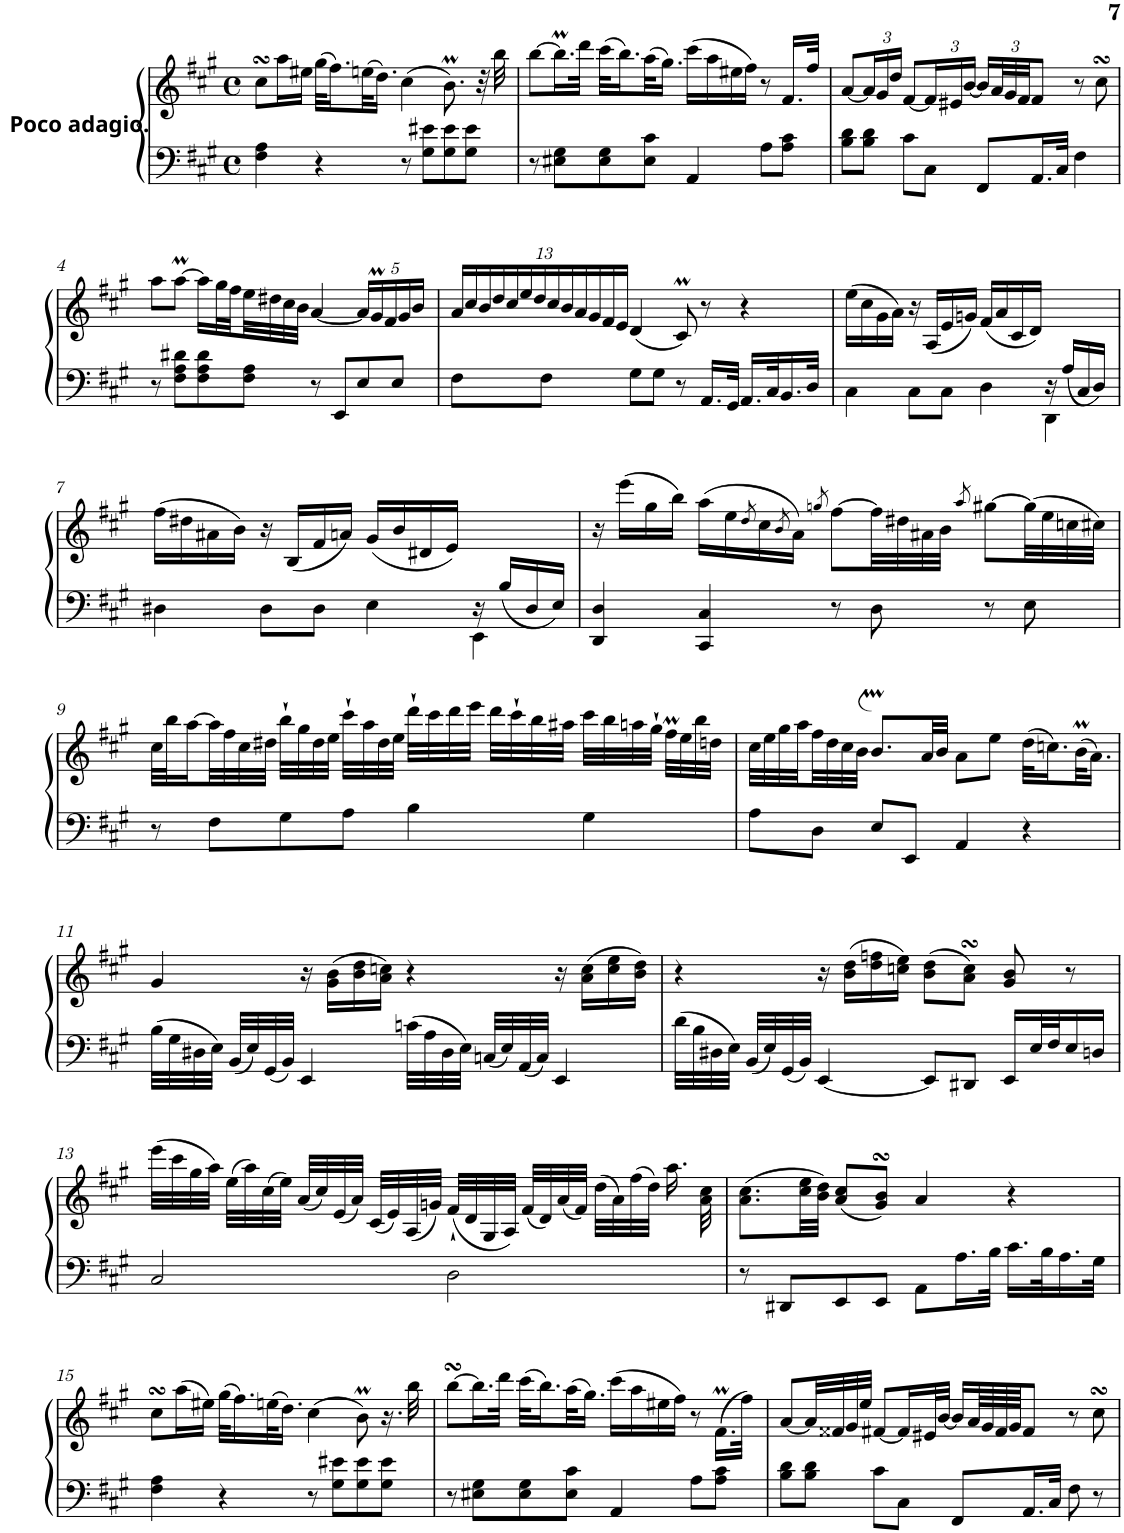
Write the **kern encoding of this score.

**kern	**kern
*part1	*part1
*staff2	*staff1
*I"Piano vertical	*
*I'Pno.	*
!!LO:PB:g=z
*clefF4	*clefG2
*k[f#c#g#]	*k[f#c#g#]
*M4/4	*M4/4
*met(c)	*met(c)
=1	=1
!	!LO:TX:b:B:t=Poco adagio.
4F#\ 4A\	8cc#sSsS\L
.	16aa\L
.	16ee#X\JJ
4r	(32gg#\KLL
.	16.ff#\)
.	(32een\K
.	16.dd\JJ)
8r	(4cc#\
8G#\ 8e#X\L	.
8G#\ 8e#\	8.bM\)
8G#\ 8e#\J	.
.	32r
.	32bb\
=2	=2
8r	[8bb\L
8E#X\ 8G#\L	16.bbM\L]
.	32ddd\JJk
8E#\ 8G#\	(32ccc#\KLL
.	16.bb\)
8E#\ 8c#\J	(32aa\K
.	16.gg#\JJ)
4AA/	(16ccc#\LL
.	16aa\
.	16ee#X\
.	16ff#\JJ)
8A\L	8r
8A\ 8c#\J	16.f#/LL
.	32ff#/JJk
=3	=3
8B\ 8d\L	[8a/L
*	*Xbrackettup
8B\ 8d\J	24a/L]
.	24g#/
.	24dd/JJ
8c#\L	[8f#/L
8C#\J	24f#/L]
.	24e#X/
.	[24b/JJ
8FF#/L	16b/LL]
.	48a/L
.	48g#/
.	48f#/JJ
16.AA/L	8f#/J
32C#/JJk	.
4F#\	8r
.	8cc#sSsS\
!!LO:LB:g=z
=4	=4
8r	8aa\L
8F#\ 8A\ 8d#X\L	[8aaM\J
8F#\ 8A\ 8d#\	16aa\LL]
.	32gg#\L
.	32ff#\
8F#\ 8A\J	32ee\
.	32dd#X\
.	32cc#\
.	32b\JJJ
8r	[4a/
8EE/L	.
8E/	20a/LL]
.	20g#m/
.	20f#/
8E/J	.
.	20g#/
.	20b/JJ
=5	=5
8F#\L	52a/LL
.	52cc#/
.	52b/
.	52dd/
.	52cc#/
.	52ee/
.	52dd/
8F#\J	.
.	52cc#/
.	52b/
.	52a/
.	52g#/
.	52f#/
.	52e/JJ
8G#\L	(4d/
8G#\J	.
8r	8c#m/)
16.AA/LL	8r
32GG#/JJk	.
16.AA/LL	4r
32C#/K	.
16.BB/	.
32D/JJk	.
=6	=6
*^	*
16ryy	4C#\	(16ee\LL
.	.	16cc#\
.	.	16g#\
.	.	16a\JJ)
.	8C#\L	16r
.	.	(16A/LL
.	8C#\J	16e/
.	.	16gn/JJ)
.	4D\	(16f#/LL
.	.	16a/
.	.	16c#/
.	.	16d/JJ)
.	4DD\	16r
16A/LL	.	8.ryy
16C#/	.	.
16D/JJ	.	.
!!LO:LB:g=z
=7	=7	=7
16ryy	4D#X\	(16ff#\LL
.	.	16dd#X\
.	.	16a#X\
.	.	16b\JJ)
.	8D#\L	16r
.	.	(16B/LL
.	8D#\J	16f#/
.	.	16an/JJ)
.	4E\	(16g#/LL
.	.	16b/
.	.	16d#X/
.	.	16e/JJ)
.	4EE\	16r
16B/LL	.	8.ryy
16D#/	.	.
16E/JJ	.	.
*v	*v	*
=8	=8
4DD/ 4D/	16r
.	(16eee\LL
.	16gg#\
.	16bb\JJ)
4CC#/ 4C#/	(16aa\LL
.	16ee\
.	8qdd/
.	16cc#\
.	8qb/
.	16a\JJ)
.	8qggn/
8r	[8ff#\L
8D\	32ff#\LL]
.	32dd#X\
.	32a#X\
.	32b\JJJ
.	8qaa/
8r	[8gg#X\L
8E\	(32gg#\LL]
.	32ee\
.	32ccn\
.	32cc#X\JJJ)
!!LO:LB:g=z
=9	=9
8r	32cc#\LLL
.	32bb\J
.	[16aa\
8F#\L	32aa\L]
.	32ff#\
.	32cc#\
.	32dd#X\JJJ
8G#\	32bb`\LLL
.	32gg#\
.	32dd#\
.	32ee\JJJ
8A\J	32ccc#`\LLL
.	32aa\
.	32dd#\
.	32ee\JJJ
4B\	32ddd`\LLL
.	32ccc#\
.	32ddd\
.	32eee\JJJ
.	32ddd\LLL
.	32ccc#`\
.	32bb\
.	32aa#X\JJJ
4G#\	32ccc#\LLL
.	32bb\
.	32aan\
.	32gg#`\JJJ
.	32ff#M\LLL
.	32ee\
.	32bb\
.	32ddn\JJJ
=10	=10
8A\L	32cc#\LLL
.	32ee\
.	32gg#\
.	32aa\
8D\J	32ff#\
.	32dd\
.	32cc#\
.	32b\JJJ
8E/L	8.bM/L
8EE/J	.
.	32a/LL
.	32b/JJJ
4AA/	8a\L
.	8ee\J
4r	(32dd\KLL
.	16.ccn\)
.	(32bM\K
.	16.a\JJ)
!!LO:LB:g=z
=11	=11
32B\LLL	4g#/
32G#\	.
32D#X\	.
32E\JJJ	.
32BB/LLL	.
32E/	.
32GG#/	.
32BB/JJJ	.
4EE/	16r
.	(16g#\ 16b\LL
.	16b\ 16dd\
.	16a\ 16ccn\JJ)
32cn\LLL	4r
32A\	.
32D#\	.
32E\JJJ	.
32Cn/LLL	.
32E/	.
32AA/	.
32C/JJJ	.
4EE/	16r
.	(16a\ 16cc\LL
.	16cc\ 16ee\
.	16b\ 16dd\JJ)
=12	=12
32d\LLL	4r
32B\	.
32D#X\	.
32E\JJJ	.
32BB/LLL	.
32E/	.
32GG#/	.
32BB/JJJ	.
[4EE/	16r
.	(16b\ 16dd\LL
.	16dd\ 16ffn\
.	16ccn\ 16ee\JJ)
8EE/L]	(8b\ 8dd\L
8DD#X/J	8a\sSSS 8cc\sSSSJ)
16EE/LL	8g#/ 8b/
32E/L	.
32F#/J	.
16E/	8r
16Dn/JJ	.
!!LO:LB:g=z
=13	=13
2C#/	(32eee\LLL
.	32ccc#\
.	32gg#\
.	32aa\JJJ)
.	(32ee\LLL
.	32aa\)
.	(32cc#\
.	32ee\JJJ)
.	(32a/LLL
.	32cc#/)
.	(32e/
.	32a/JJJ)
.	(32c#/LLL
.	32e/)
.	(32A/
.	32gn/JJJ)
2D\	(32f#`/LLL
.	32d/
.	32G#/
.	32A/JJJ)
.	(32f#/LLL
.	32d/)
.	(32a/
.	32f#/JJJ)
.	(32dd\LLL
.	32a\)
.	(32ff#\
.	32dd\JJJ)
.	16.aa\
.	32a\ 32cc#\
=14	=14
8r	(8.a\ 8.cc#\L
8DD#X/L	.
.	32cc#\ 32ee\LL
.	32b\ 32dd\JJJ)
8EE/	(8a/ 8cc#/L
8EE/J	8g#/sSSs 8b/sSSsJ)
8AA\L	4a/
16.A\L	.
32B\JJk	.
16.c#\LL	4r
32B\K	.
16.A\	.
32G#\JJk	.
!!LO:LB:g=z
=15	=15
4F#\ 4A\	8cc#sSsS\L
.	(16aa\L
.	16ee#X\JJ)
4r	(32gg#\KLL
.	16.ff#\)
.	(32een\K
.	16.dd\JJ)
8r	(4cc#\
8G#\ 8e#X\L	.
8G#\ 8e#\	8bM\)
8G#\ 8e#\J	16.r
.	32bb\
=16	=16
8r	[8bbsSSS\L
8E#X\ 8G#\L	16.bb\L]
.	32ddd\JJk
8E#\ 8G#\	(32ccc#\KLL
.	16.bb\)
8E#\ 8c#\J	(32aa\K
.	16.gg#\JJ)
4AA/	(16ccc#\LL
.	16aa\
.	16ee#X\
.	16ff#\JJ)
8A\L	8r
8A\ 8c#\J	(16.f#M\LL
.	32ff#\JJk)
=17	=17
8B\ 8d\L	[8a/L
8B\ 8d\J	32a/LL]
.	32f##X/
.	32g#/
.	32ee/JJJ
8c#\L	[8f#X/L
8C#\J	16f#/L]
.	32e#X/L
.	[32b/JJJ
8FF#/L	16b/LL]
.	64a/LL
.	64g#/
.	64f#/
.	64g#/JJJ
16.AA/L	8f#/J
32C#/JJk	.
8F#\	8r
8r	8cc#sSsS\
=	=
*-	*-
